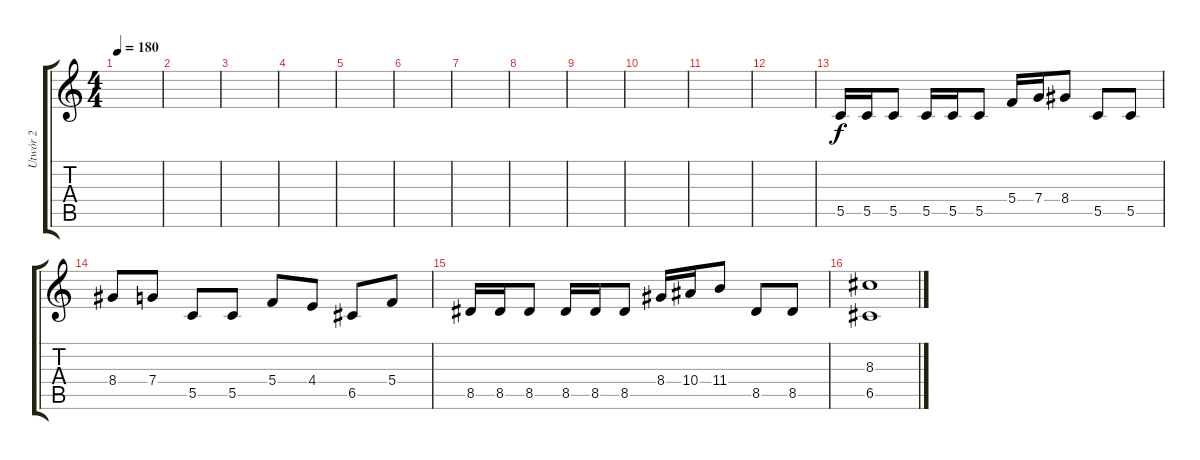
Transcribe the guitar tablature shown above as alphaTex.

\track ("Utwór 2" "Utwór 2") {instrument distortionguitar}
\staff {score tabs}
\tuning (D4 A3 F3 C3 G2 D2) {hide}
\ts (4 4)
\tempo 180
\clef g2
\ks c
|
|
|
|
|
|
|
|
|
|
|
|
5.5.16 5.5.16 5.5.8 5.5.16 5.5.16 5.5.8 5.4.16 7.4.16 8.4.8 5.5.8 5.5.8 |
8.4.8 7.4.8 5.5.8 5.5.8 5.4.8 4.4.8 6.5.8 5.4.8 |
8.5.16 8.5.16 8.5.8 8.5.16 8.5.16 8.5.8 8.4.16 10.4.16 11.4.8 8.5.8 8.5.8 |
(8.3 6.5).1
